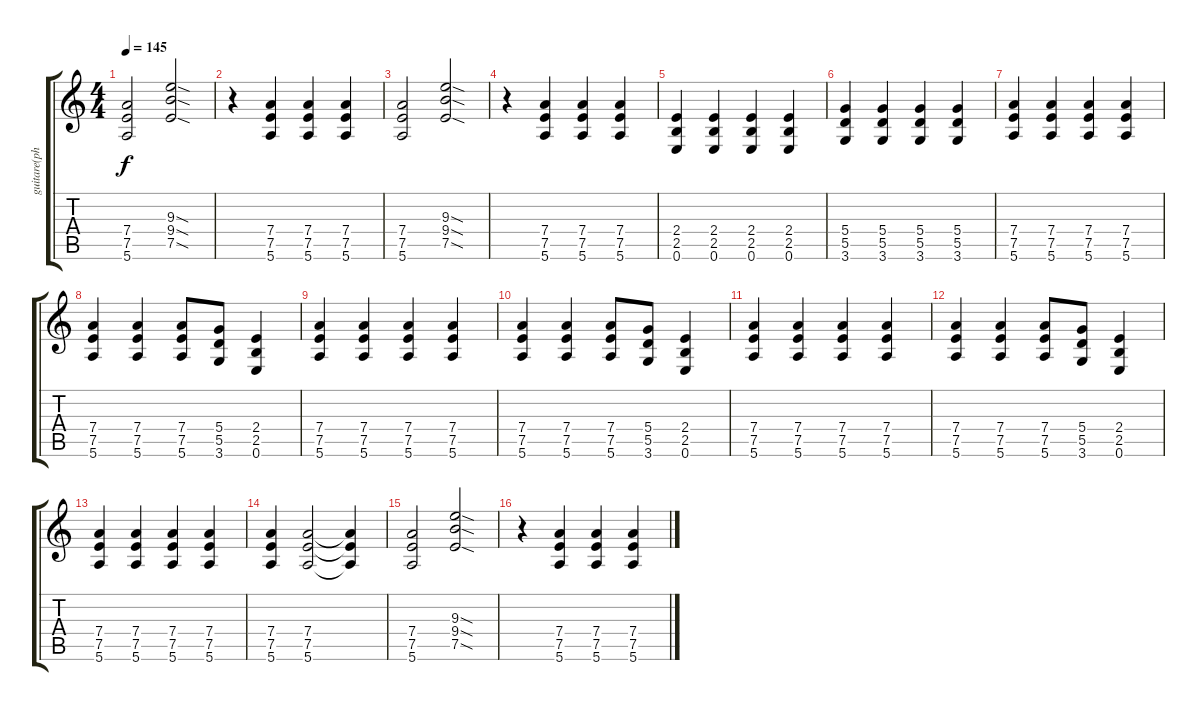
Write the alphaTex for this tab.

\track ("guitare(phil)" "guitare(ph") {instrument distortionguitar}
\staff {score tabs}
\tuning (E4 B3 G3 D3 A2 E2) {hide}
\ts (4 4)
\tempo 145
\clef g2
\ks c
(7.4 7.5 5.6).2{dy f} (9.3{sod} 9.4{sod} 7.5{sod}).2 |
r.4 (7.4 7.5 5.6).4 (7.4 7.5 5.6).4 (7.4 7.5 5.6).4 |
(7.4 7.5 5.6).2 (9.3{sod} 9.4{sod} 7.5{sod}).2 |
r.4 (7.4 7.5 5.6).4 (7.4 7.5 5.6).4 (7.4 7.5 5.6).4 |
(2.4 2.5 0.6).4 (2.4 2.5 0.6).4 (2.4 2.5 0.6).4 (2.4 2.5 0.6).4 |
(5.4 5.5 3.6).4 (5.4 5.5 3.6).4 (5.4 5.5 3.6).4 (5.4 5.5 3.6).4 |
(7.4 7.5 5.6).4 (7.4 7.5 5.6).4 (7.4 7.5 5.6).4 (7.4 7.5 5.6).4 |
(7.4 7.5 5.6).4 (7.4 7.5 5.6).4 (7.4 7.5 5.6).8 (5.4 5.5 3.6).8 (2.4 2.5 0.6).4 |
(7.4 7.5 5.6).4 (7.4 7.5 5.6).4 (7.4 7.5 5.6).4 (7.4 7.5 5.6).4 |
(7.4 7.5 5.6).4 (7.4 7.5 5.6).4 (7.4 7.5 5.6).8 (5.4 5.5 3.6).8 (2.4 2.5 0.6).4 |
(7.4 7.5 5.6).4 (7.4 7.5 5.6).4 (7.4 7.5 5.6).4 (7.4 7.5 5.6).4 |
(7.4 7.5 5.6).4 (7.4 7.5 5.6).4 (7.4 7.5 5.6).8 (5.4 5.5 3.6).8 (2.4 2.5 0.6).4 |
(7.4 7.5 5.6).4 (7.4 7.5 5.6).4 (7.4 7.5 5.6).4 (7.4 7.5 5.6).4 |
(7.4 7.5 5.6).4 (7.4 7.5 5.6).2 (7.4{t} 7.5{t} 5.6{t}).4 |
(7.4 7.5 5.6).2 (9.3{sod} 9.4{sod} 7.5{sod}).2 |
r.4 (7.4 7.5 5.6).4 (7.4 7.5 5.6).4 (7.4 7.5 5.6).4
